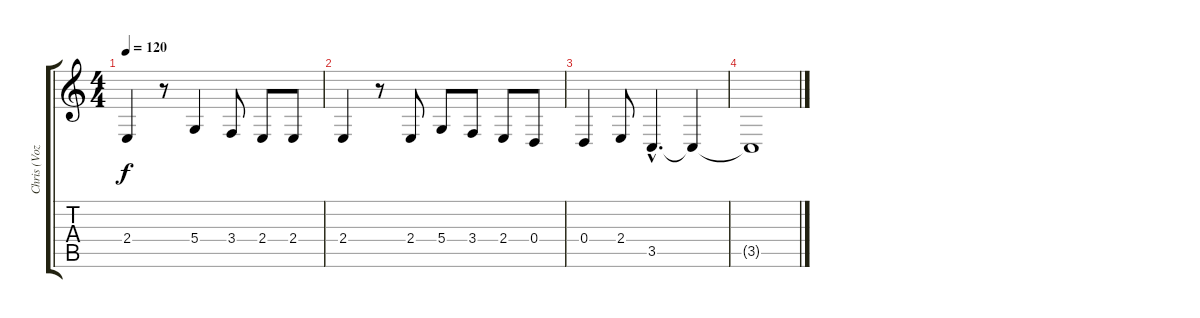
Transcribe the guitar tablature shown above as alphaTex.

\track ("Chris (Voz)" "Chris (Voz") {instrument synthvoice}
\staff {score tabs}
\tuning (E4 B3 G3 D3 A2 E2) {hide}
\ts (4 4)
\tempo 120
\clef g2
\ks c
2.4.4{dy f} r.8 5.4.4 3.4.8 2.4.8 2.4.8 |
2.4.4 r.8 2.4.8 5.4.8 3.4.8 2.4.8 0.4.8 |
0.4.4 2.4.8 3.5{hac}.4{d volume 0} 3.5{t}.4 |
3.5{t}.1
